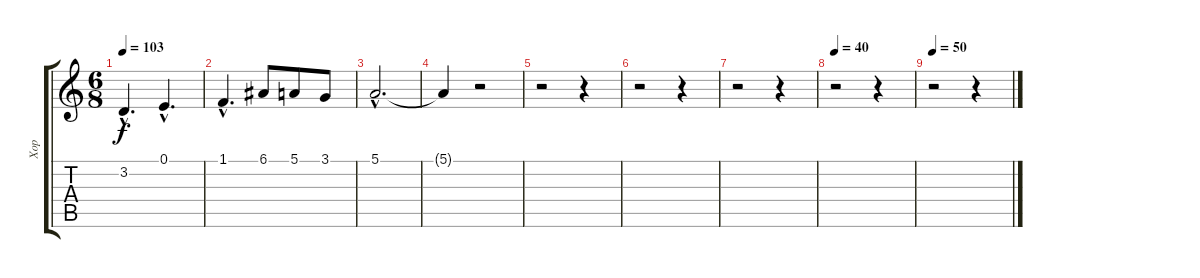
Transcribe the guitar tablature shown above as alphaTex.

\track ("Хор" "Хор") {instrument choiraahs}
\staff {score tabs}
\tuning (E4 B3 G3 D3 A2 E2) {hide}
\ts (6 8)
\tempo 103
\clef g2
\ks c
3.2{hac}.4{d dy f} 0.1{hac}.4{d} |
1.1{hac}.4{d} 6.1.8 5.1.8 3.1.8 |
5.1{hac}.2{d} |
5.1{t}.4 r.2 |
r.2 r.4 |
r.2 r.4 |
r.2 r.4 |
\tempo 69
\tempo 40
r.2 r.4 |
\tempo 69
\tempo 50
r.2 r.4
